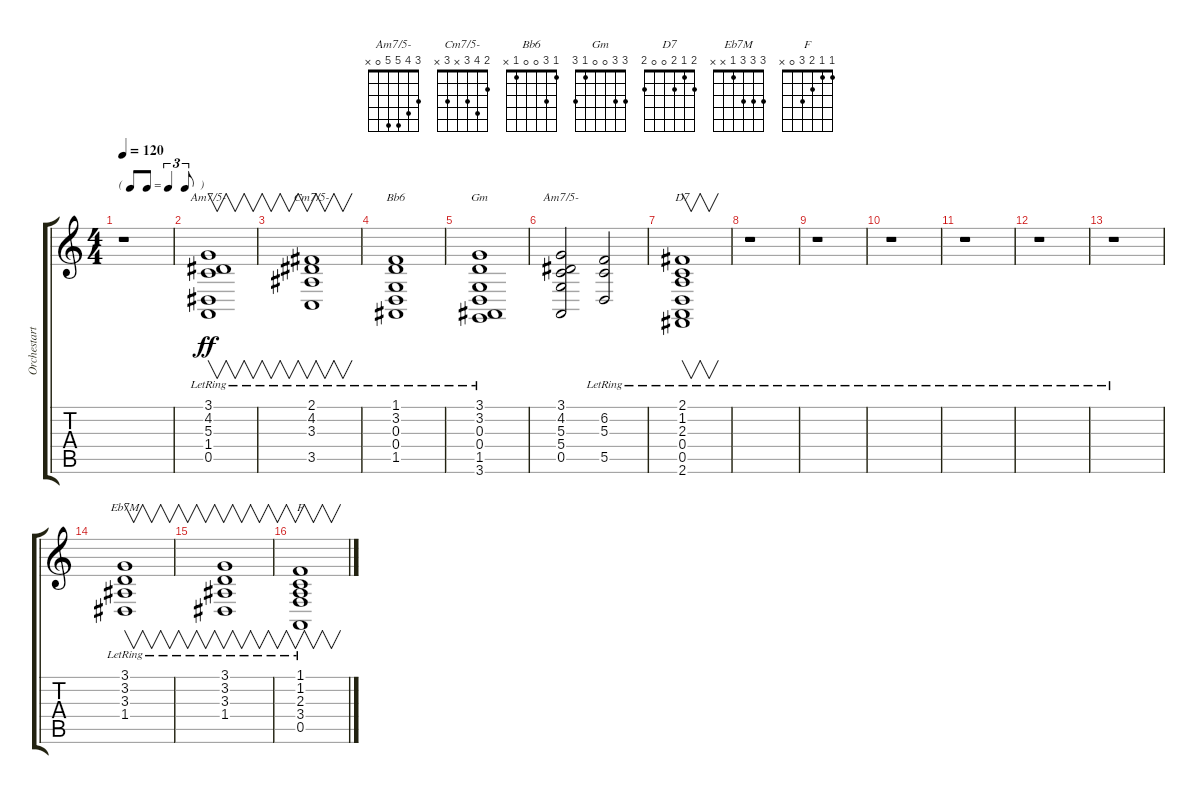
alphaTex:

\track ("Orchestartion" "Orchestart") {instrument synthstrings1}
\staff {score tabs}
\tuning (E4 B3 G3 D3 A2 E2) {hide}
\chord ("Am7/5-" 3 4 5 1 0 x)
\chord ("Cm7/5-" 2 4 3 x 3 x)
\chord ("Bb6" 1 3 0 0 1 x)
\chord ("Gm" 3 3 0 0 1 3)
\chord ("Am7/5-" 3 4 5 5 0 x)
\chord ("D7" 2 1 2 0 0 2)
\chord ("Eb7M" 3 3 3 1 x x)
\chord ("F" 1 1 2 3 0 x)
\ts (4 4)
\tf triplet8th
\tempo 120
\clef g2
\ks c
r.1{dy ff} |
(3.1 4.2 5.3 1.4 0.5{lr}).1{v ch "Am7/5-"} |
(2.1 4.2 3.3 3.5{lr}).1{v ch "Cm7/5-"} |
(1.1 3.2 0.3 0.4 1.5{lr}).1{ch "Bb6"} |
(3.1 3.2 0.3 0.4 1.5{lr} 3.6).1{ch "Gm"} |
(3.1 4.2 5.3 5.4 0.5).2{ch "Am7/5-"} (6.2 5.3 5.5{lr}).2 |
(2.1 1.2 2.3{lr} 0.4 0.5 2.6).1{v ch "D7"} |
r.1 |
r.1 |
r.1 |
r.1 |
r.1 |
r.1 |
(3.1{lr} 3.2 3.3 1.4{lr}).1{v ch "Eb7M" instrument synthstrings1} |
(3.1{lr} 3.2 3.3 1.4{lr}).1{v} |
(1.1{lr} 1.2 2.3 3.4 0.5{lr}).1{v ch "F"}
